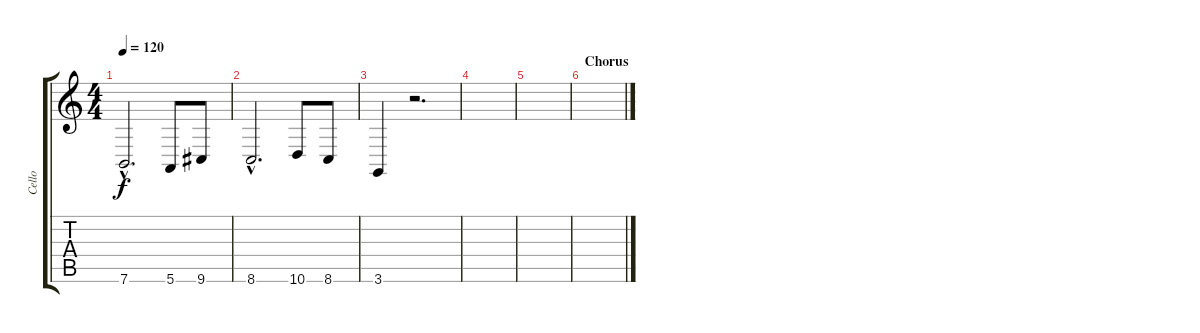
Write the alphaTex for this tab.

\track ("Cello" "Cello") {instrument cello}
\staff {score tabs}
\tuning (E4 B3 G3 D3 A2 E2) {hide}
\ts (4 4)
\tempo 120
\clef g2
\ks c
7.6{hac}.2{d dy f} 5.6.8 9.6.8 |
8.6{hac}.2{d} 10.6.8 8.6.8 |
3.6.4 r.2{d} |
|
|
\section ("" "Chorus")
